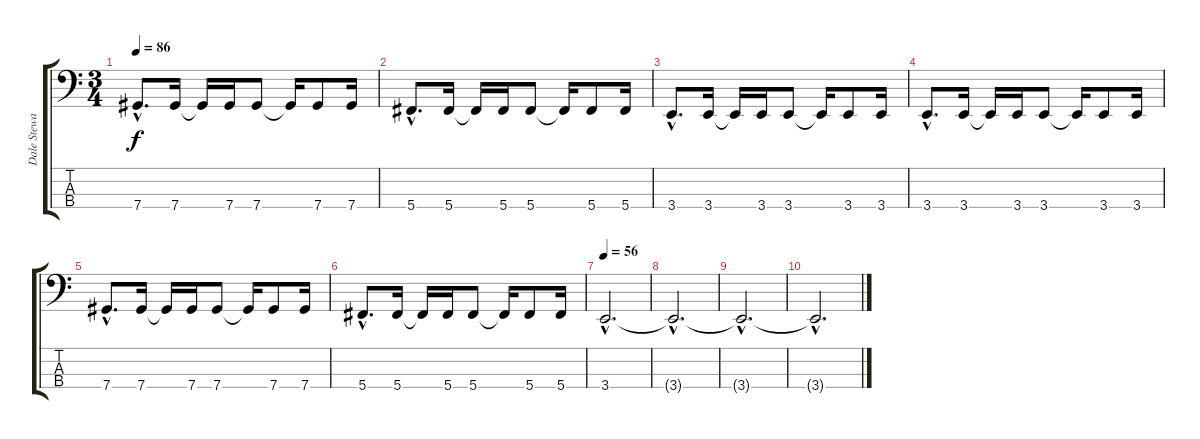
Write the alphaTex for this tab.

\track ("Dale Stewart" "Dale Stewa") {instrument electricbassfinger}
\staff {score tabs}
\tuning (Gb2 Db2 Ab1 Db1) {hide}
\ts (3 4)
\tempo 86
\clef f4
\ks c
7.4{hac}.8{d dy f} 7.4.16 7.4{t}.16 7.4.16 7.4.8 7.4{t}.16 7.4.8 7.4.16 |
5.4{hac}.8{d} 5.4.16 5.4{t}.16 5.4.16 5.4.8 5.4{t}.16 5.4.8 5.4.16 |
3.4{hac}.8{d} 3.4.16 3.4{t}.16 3.4.16 3.4.8 3.4{t}.16 3.4.8 3.4.16 |
3.4{hac}.8{d} 3.4.16 3.4{t}.16 3.4.16 3.4.8 3.4{t}.16 3.4.8 3.4.16 |
7.4{hac}.8{d} 7.4.16 7.4{t}.16 7.4.16 7.4.8 7.4{t}.16 7.4.8 7.4.16 |
5.4{hac}.8{d} 5.4.16 5.4{t}.16 5.4.16 5.4.8 5.4{t}.16 5.4.8 5.4.16 |
\tempo 56
3.4{hac}.2{d volume 0} |
3.4{hac t}.2{d} |
3.4{hac t}.2{d} |
3.4{hac t}.2{d}
